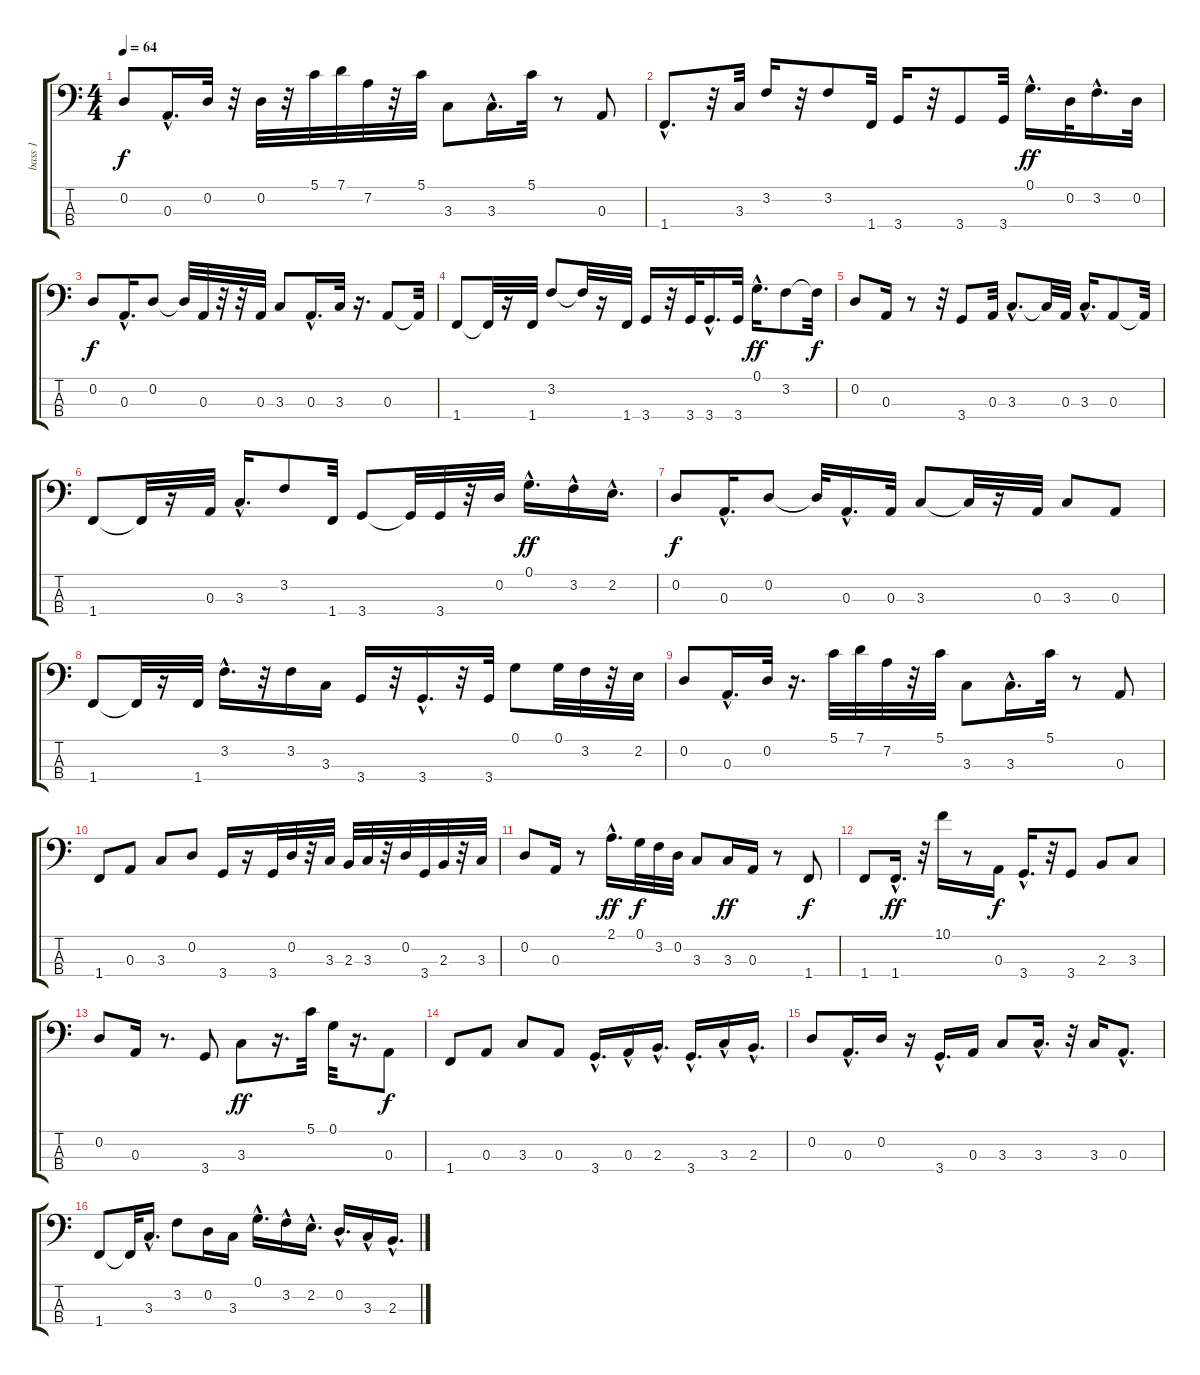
\track ("bass 1" "bass 1") {instrument fretlessbass}
\staff {score tabs}
\tuning (G2 D2 A1 E1) {hide}
\ts (4 4)
\tempo 64
\clef f4
\ks c
0.2.8{dy f} 0.3{hac}.16{d} 0.2.32 r.32 0.2.32 r.32 5.1.32 7.1.32 7.2.32 r.32 5.1.32 3.3.8 3.3{hac}.16{d} 5.1.32 r.8 0.3.8 |
1.4{hac}.8{d} r.32 3.3.32 3.2.16 r.32 3.2.8 1.4.32 3.4.16 r.32 3.4.8 3.4.32 0.1{hac}.16{d dy ff} 0.2.32 3.2{hac}.16{d} 0.2.32 |
0.2.8{dy f} 0.3{hac}.16{d} 0.2.8 0.2{t}.32 0.3.32 r.32 r.32 0.3.32 3.3.8 0.3{hac}.16{d} 3.3.32 r.16{d} 0.3.8 0.3{t}.32 |
1.4.8 1.4{t}.32 r.16 1.4.32 3.2.8 3.2{t}.32 r.16 1.4.32 3.4.16 r.32 3.4.32 3.4{hac}.16{d} 3.4.32 0.1{hac}.16{d dy ff} 3.2.8 3.2{t}.32{dy f} |
0.2.8 0.3.16 r.8 r.32 3.4.8 0.3.32 3.3{hac}.8{d} 3.3{t}.32 0.3.32 3.3{hac}.16{d} 0.3.8 0.3{t}.32 |
1.4.8 1.4{t}.32 r.16 0.3.32 3.3{hac}.16{d} 3.2.8 1.4.32 3.4.8 3.4{t}.32 3.4.32 r.32 0.2.32 0.1{hac}.16{d dy ff} 3.2{hac}.16 2.2{hac}.16{d} |
0.2.8{dy f} 0.3{hac}.16{d} 0.2.8 0.2{t}.32 0.3{hac}.16{d} 0.3.32 3.3.8 3.3{t}.32 r.16 0.3.32 3.3.8 0.3.8 |
1.4.8 1.4{t}.32 r.16 1.4.32 3.2{hac}.16{d} r.32 3.2.16 3.3.16 3.4.16 r.32 3.4{hac}.16{d} r.32 3.4.32 0.1.8 0.1.32 3.2.32 r.32 2.2.32 |
0.2.8 0.3{hac}.16{d} 0.2.32 r.16{d} 5.1.32{volume 13} 7.1.32 7.2.32 r.32 5.1.32 3.3.8 3.3{hac}.16{d volume 14} 5.1.32 r.8 0.3.8 |
1.4.8{volume 14} 0.3.8 3.3.8 0.2.8 3.4.16 r.16 3.4.32 0.2.32 r.32 3.3.32 2.3.32 3.3.32 r.32 0.2.32 3.4.32 2.3.32 r.32 3.3.32 |
0.2.8{instrument electricbassfinger} 0.3.16 r.8 2.1{hac}.16{d dy ff} 0.1.32{dy f} 3.2.32 0.2.32 3.3.8 3.3.16{dy ff} 0.3.16 r.8 1.4.8{dy f} |
1.4.8 1.4{hac}.16{d dy ff} r.32 10.1.16 r.8 0.3.16{dy f} 3.4{hac}.16{d} r.32 3.4.8 2.3.8 3.3.8 |
0.2.8 0.3.16 r.8{d} 3.4.8 3.3.8{dy ff} r.16{d} 5.1.32 0.1.32 r.16{d} 0.3.8{dy f} |
1.4.8 0.3.8 3.3.8 0.3.8 3.4{hac}.16{d} 0.3{hac}.16 2.3{hac}.16{d} 3.4{hac}.16{d} 3.3{hac}.16 2.3{hac}.16{d} |
0.2.8 0.3{hac}.16{d} 0.2.16 r.16 3.4{hac}.16{d} 0.3.16 3.3.8 3.3{hac}.16{d} r.32 3.3.16 0.3{hac}.8{d} |
1.4.8 1.4{t}.32 3.3{hac}.16{d} 3.2.8 0.2.16 3.3.16 0.1{hac}.16{d} 3.2{hac}.16 2.2{hac}.16{d} 0.2{hac}.16{d} 3.3{hac}.16 2.3{hac}.16{d}
